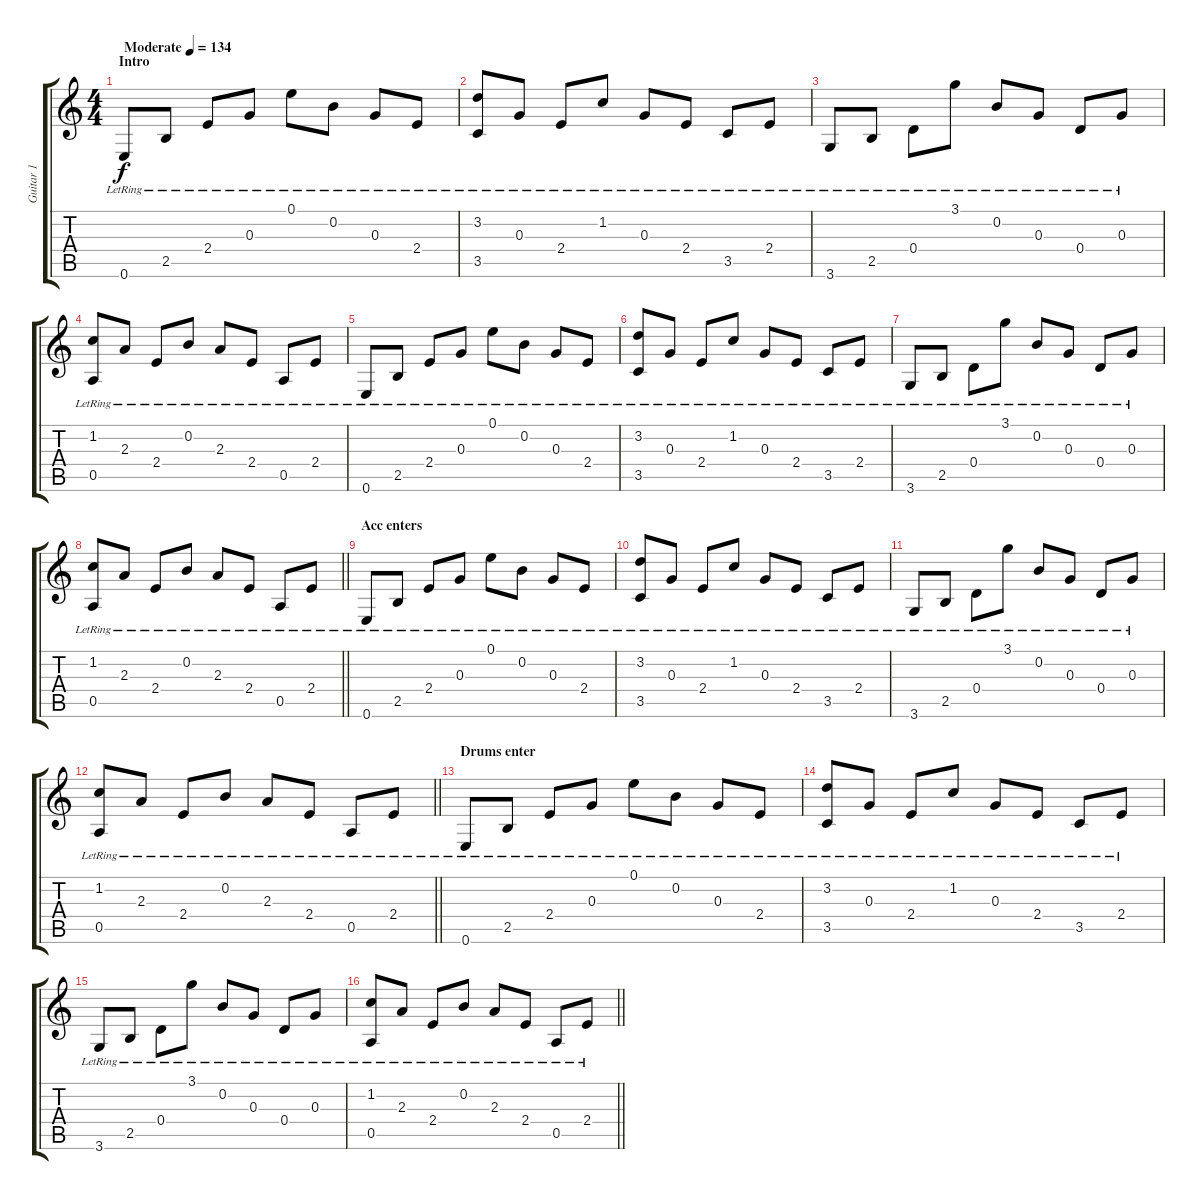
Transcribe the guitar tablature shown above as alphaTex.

\track ("Guitar 1" "Guitar 1") {instrument acousticguitarsteel}
\staff {score tabs}
\tuning (E4 B3 G3 D3 A2 E2) {hide}
\ts (4 4)
\section ("" "Intro")
\tempo (134 "Moderate")
\clef g2
\ks c
0.6{lr}.8{dy f instrument acousticguitarsteel} 2.5{lr}.8 2.4{lr}.8 0.3{lr}.8 0.1{lr}.8 0.2{lr}.8 0.3{lr}.8 2.4{lr}.8 |
(3.2{lr} 3.5{lr}).8 0.3{lr}.8 2.4{lr}.8 1.2{lr}.8 0.3{lr}.8 2.4{lr}.8 3.5{lr}.8 2.4{lr}.8 |
3.6{lr}.8 2.5{lr}.8 0.4{lr}.8 3.1{lr}.8 0.2{lr}.8 0.3{lr}.8 0.4{lr}.8 0.3{lr}.8 |
(1.2{lr} 0.5{lr}).8 2.3{lr}.8 2.4{lr}.8 0.2{lr}.8 2.3{lr}.8 2.4{lr}.8 0.5{lr}.8 2.4{lr}.8 |
0.6{lr}.8 2.5{lr}.8 2.4{lr}.8 0.3{lr}.8 0.1{lr}.8 0.2{lr}.8 0.3{lr}.8 2.4{lr}.8 |
(3.2{lr} 3.5{lr}).8 0.3{lr}.8 2.4{lr}.8 1.2{lr}.8 0.3{lr}.8 2.4{lr}.8 3.5{lr}.8 2.4{lr}.8 |
3.6{lr}.8 2.5{lr}.8 0.4{lr}.8 3.1{lr}.8 0.2{lr}.8 0.3{lr}.8 0.4{lr}.8 0.3{lr}.8 |
\barLineRight lightlight
(1.2{lr} 0.5{lr}).8 2.3{lr}.8 2.4{lr}.8 0.2{lr}.8 2.3{lr}.8 2.4{lr}.8 0.5{lr}.8 2.4{lr}.8 |
\section ("" "Acc enters")
0.6{lr}.8 2.5{lr}.8 2.4{lr}.8 0.3{lr}.8 0.1{lr}.8 0.2{lr}.8 0.3{lr}.8 2.4{lr}.8 |
(3.2{lr} 3.5{lr}).8 0.3{lr}.8 2.4{lr}.8 1.2{lr}.8 0.3{lr}.8 2.4{lr}.8 3.5{lr}.8 2.4{lr}.8 |
3.6{lr}.8 2.5{lr}.8 0.4{lr}.8 3.1{lr}.8 0.2{lr}.8 0.3{lr}.8 0.4{lr}.8 0.3{lr}.8 |
\barLineRight lightlight
(1.2{lr} 0.5{lr}).8 2.3{lr}.8 2.4{lr}.8 0.2{lr}.8 2.3{lr}.8 2.4{lr}.8 0.5{lr}.8 2.4{lr}.8 |
\section ("" "Drums enter")
0.6{lr}.8 2.5{lr}.8 2.4{lr}.8 0.3{lr}.8 0.1{lr}.8 0.2{lr}.8 0.3{lr}.8 2.4{lr}.8 |
(3.2{lr} 3.5{lr}).8 0.3{lr}.8 2.4{lr}.8 1.2{lr}.8 0.3{lr}.8 2.4{lr}.8 3.5{lr}.8 2.4{lr}.8 |
3.6{lr}.8 2.5{lr}.8 0.4{lr}.8 3.1{lr}.8 0.2{lr}.8 0.3{lr}.8 0.4{lr}.8 0.3{lr}.8 |
\barLineRight lightlight
(1.2{lr} 0.5{lr}).8 2.3{lr}.8 2.4{lr}.8 0.2{lr}.8 2.3{lr}.8 2.4{lr}.8 0.5{lr}.8 2.4{lr}.8
